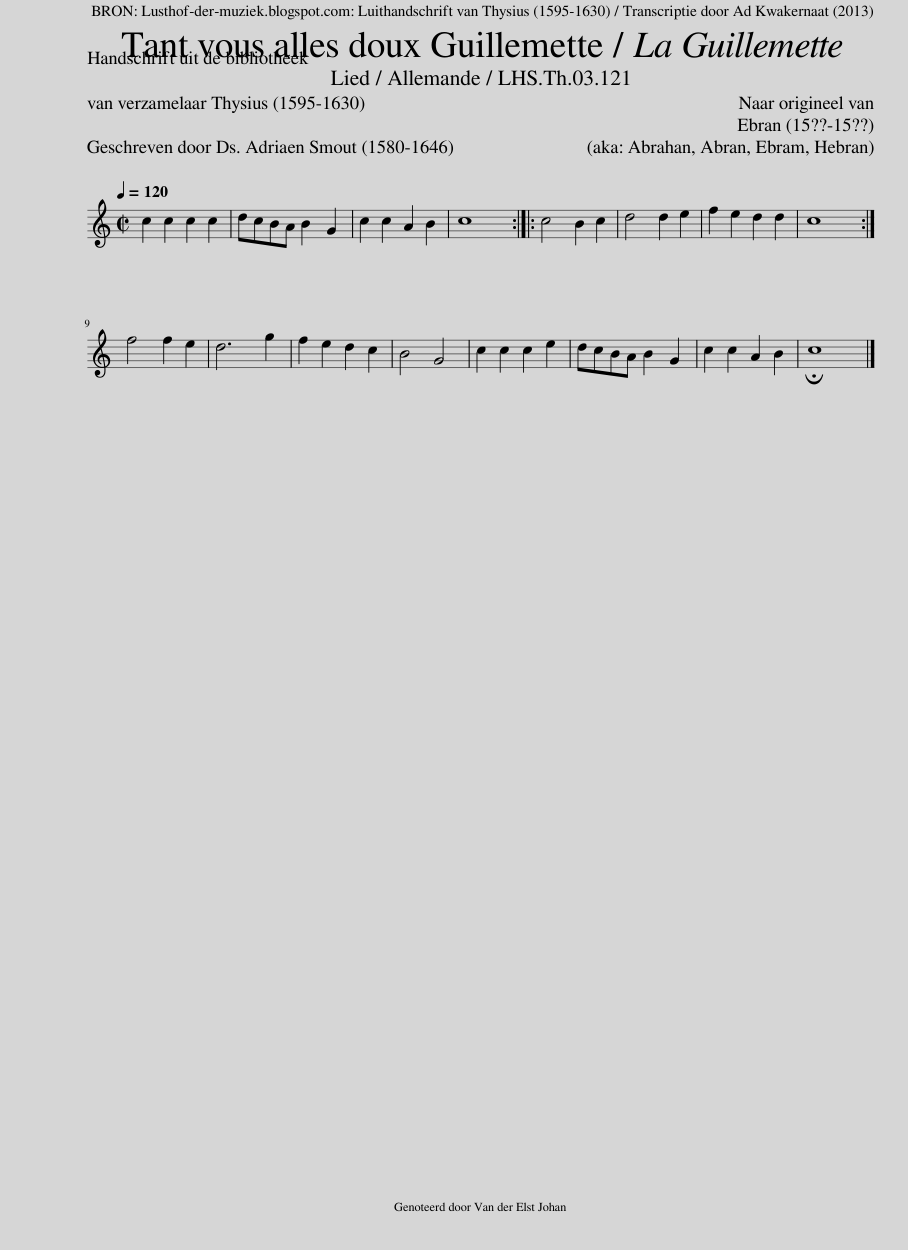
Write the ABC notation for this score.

X:1
L:1/8
Q:1/4=120
M:2/2
I:linebreak $
K:C
U:s=!stemless!
V:1 treble
V:1
 c2 c2 c2 c2 | dcBA B2 G2 | c2 c2 A2 B2 | sc8 :: c4 B2 c2 | %5
 d4 d2 e2 | f2 e2 d2 d2 | sc8 :|$ f4 f2 e2 | d6 g2 | %10
 f2 e2 d2 c2 | B4 G4 | c2 c2 c2 e2 | dcBA B2 G2 | c2 c2 A2 B2 | %15
 !fermata!sc8 |] %16
